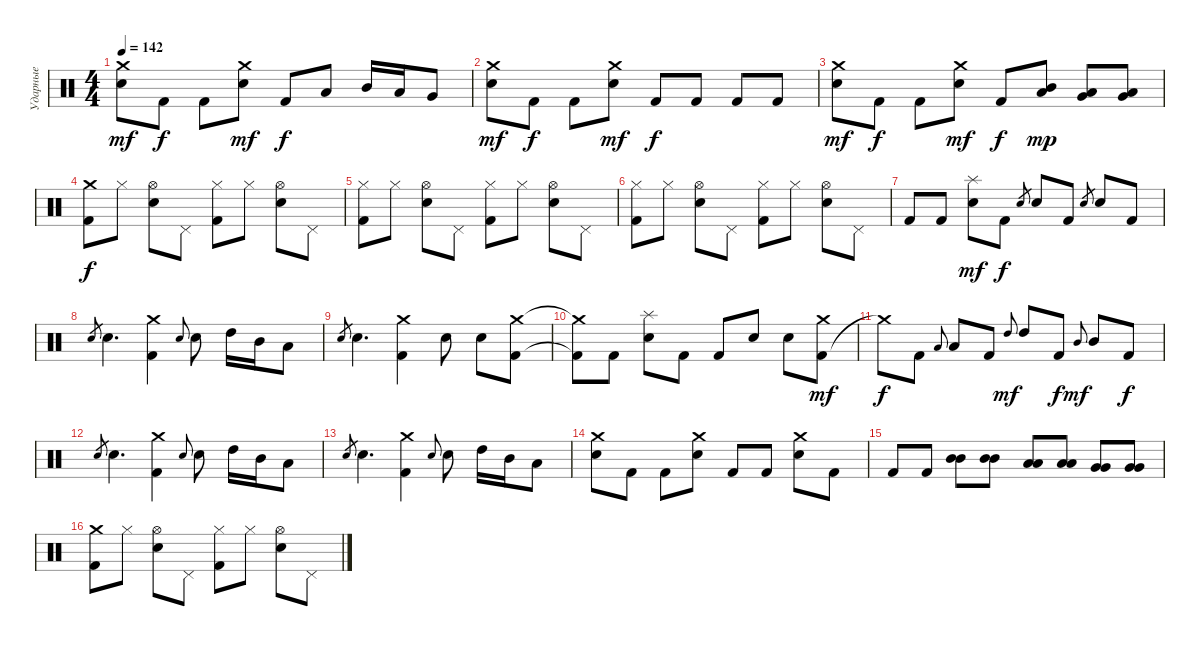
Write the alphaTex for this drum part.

\track ("Ударные" "Ударные") {instrument percussion}
\staff {score}
\articulation defaults
\ts (4 4)
\tempo 142
\clef neutral
\ks c
("Crash medium (hit)" "Electric Snare (hit)").8{dy mf} "Kick (hit) 2".8{dy f} "Kick (hit) 2".8 ("Crash medium (hit)" "Electric Snare (hit)").8{dy mf} "Kick (hit) 2".8{dy f} "Low Tom (hit)".8 "Mid Tom (hit)".16 "Low Tom (hit)".16 "Very Low Tom (hit)".8 |
("Crash medium (hit)" "Electric Snare (hit)").8{dy mf} "Kick (hit) 2".8{dy f} "Kick (hit) 2".8 ("Crash medium (hit)" "Electric Snare (hit)").8{dy mf} "Kick (hit) 2".8{dy f} "Kick (hit) 2".8 "Kick (hit) 2".8 "Kick (hit) 2".8 |
("Crash medium (hit)" "Electric Snare (hit)").8{dy mf} "Kick (hit) 2".8{dy f} "Kick (hit) 2".8 ("Crash medium (hit)" "Electric Snare (hit)").8{dy mf} "Kick (hit) 2".8{dy f} ("Mid Tom (hit)" "Low Tom (hit)").8{dy mp} ("Low Tom (hit)" "Very Low Tom (hit)").8 ("Very Low Tom (hit)" "Low Floor Tom (hit)").8 |
("Crash medium (hit)" "Kick (hit) 2").8{dy f} "Hi-Hat (closed)".8 ("Electric Snare (hit)" "Hi-Hat (open)").8 "Pedal Hi-Hat (hit)".8 ("Kick (hit) 2" "Hi-Hat (closed)").8 "Hi-Hat (closed)".8 ("Electric Snare (hit)" "Hi-Hat (open)").8 "Pedal Hi-Hat (hit)".8 |
("Hi-Hat (closed)" "Kick (hit) 2").8 "Hi-Hat (closed)".8 ("Electric Snare (hit)" "Hi-Hat (open)").8 "Pedal Hi-Hat (hit)".8 ("Kick (hit) 2" "Hi-Hat (closed)").8 "Hi-Hat (closed)".8 ("Electric Snare (hit)" "Hi-Hat (open)").8 "Pedal Hi-Hat (hit)".8 |
("Hi-Hat (closed)" "Kick (hit) 2").8 "Hi-Hat (closed)".8 ("Electric Snare (hit)" "Hi-Hat (open)").8 "Pedal Hi-Hat (hit)".8 ("Kick (hit) 2" "Hi-Hat (closed)").8 "Hi-Hat (closed)".8 ("Electric Snare (hit)" "Hi-Hat (open)").8 "Pedal Hi-Hat (hit)".8 |
"Kick (hit) 2".8 "Kick (hit) 2".8 ("Splash (hit)" "Electric Snare (hit)").8{dy mf} "Kick (hit) 2".8{dy f} "Electric Snare (hit)".8{gr} "Electric Snare (hit)".8 "Kick (hit) 2".8 "Electric Snare (hit)".8{gr} "Electric Snare (hit)".8 "Kick (hit) 2".8 |
"Electric Snare (hit)".8{gr} "Electric Snare (hit)".4{d} ("Crash medium (hit)" "Kick (hit) 2").4 "Snare (hit) 2".8{gr onbeat} "Snare (hit) 2".8 "High Tom (hit)".16 "Mid Tom (hit)".16 "Low Tom (hit)".8 |
"Electric Snare (hit)".8{gr} "Electric Snare (hit)".4{d} ("Crash medium (hit)" "Kick (hit) 2").4 "Electric Snare (hit)".8 "Electric Snare (hit)".8 ("Crash medium (hit)" "Kick (hit) 2").8 |
("Crash medium (hit)"{t} "Kick (hit) 2"{t}).8 "Kick (hit) 2".8 ("Snare (hit) 2" "Splash (hit)").8 "Kick (hit) 2".8 "Kick (hit) 2".8 "Snare (hit) 2".8 "Snare (hit) 2".8 ("Kick (hit) 2" "Crash medium (hit)").8{dy mf} |
"Crash medium (hit)"{t}.8{dy f} "Kick (hit) 2".8 "Low Tom (hit)".8{gr onbeat} "Low Tom (hit)".8 "Kick (hit) 2".8 "High Tom (hit)".8{gr onbeat dy mf} "High Tom (hit)".8 "Kick (hit) 2".8{dy f} "Mid Tom (hit)".8{gr onbeat dy mf} "Mid Tom (hit)".8 "Kick (hit) 2".8{dy f} |
"Electric Snare (hit)".8{gr} "Electric Snare (hit)".4{d} ("Crash medium (hit)" "Kick (hit) 2").4 "Snare (hit) 2".8{gr onbeat} "Snare (hit) 2".8 "High Tom (hit)".16 "Mid Tom (hit)".16 "Low Tom (hit)".8 |
"Electric Snare (hit)".8{gr} "Electric Snare (hit)".4{d} ("Crash medium (hit)" "Kick (hit) 2").4 "Snare (hit) 2".8{gr onbeat} "Snare (hit) 2".8 "High Tom (hit)".16 "Mid Tom (hit)".16 "Low Tom (hit)".8 |
("Crash medium (hit)" "Electric Snare (hit)").8 "Kick (hit) 2".8 "Kick (hit) 2".8 ("Crash medium (hit)" "Electric Snare (hit)").8 "Kick (hit) 2".8 "Kick (hit) 2".8 ("Crash medium (hit)" "Electric Snare (hit)").8 "Kick (hit) 2".8 |
"Kick (hit) 2".8 "Kick (hit) 2".8 ("Mid Tom (hit)" "Mid Tom (hit)").8 ("Mid Tom (hit)" "Mid Tom (hit)").8 ("Low Tom (hit)" "Low Tom (hit)").8 ("Low Tom (hit)" "Low Tom (hit)").8 ("Very Low Tom (hit)" "Very Low Tom (hit)").8 ("Very Low Tom (hit)" "Very Low Tom (hit)").8 |
("Crash medium (hit)" "Kick (hit) 2").8 "Hi-Hat (closed)".8 ("Electric Snare (hit)" "Hi-Hat (open)").8 "Pedal Hi-Hat (hit)".8 ("Kick (hit) 2" "Hi-Hat (closed)").8 "Hi-Hat (closed)".8 ("Electric Snare (hit)" "Hi-Hat (open)").8 "Pedal Hi-Hat (hit)".8
